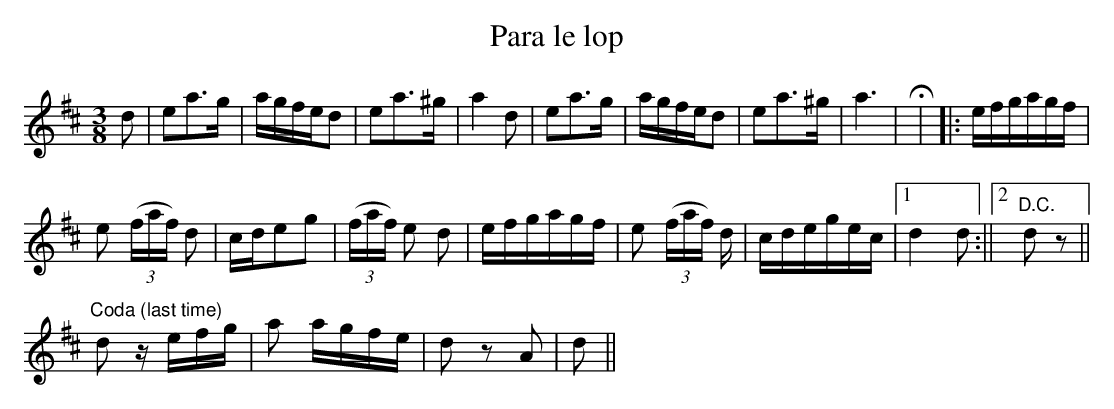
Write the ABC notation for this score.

X:1
T:Para le lop
M:3/8
L:1/16
4D:Violoneux et chanteurs traditionelles en Auvergne
K:D
8d2|e2a3g|agfed2|e2a3^g|a4   d2|e2a3g|agfed2|e2a3^g|a6|  H|
|:efgagf|!e2  (3(faf) d2   |cde2g2|(3(faf) e2  d2  |efgagf|e2  (3(faf) d
 I2  |cdegec |1d4  d2 :||2"D.C."d2 z2   ||! "Coda (last time)"d2  z efg|
a2 agfe|d2 z2 A2 |d2  ||
